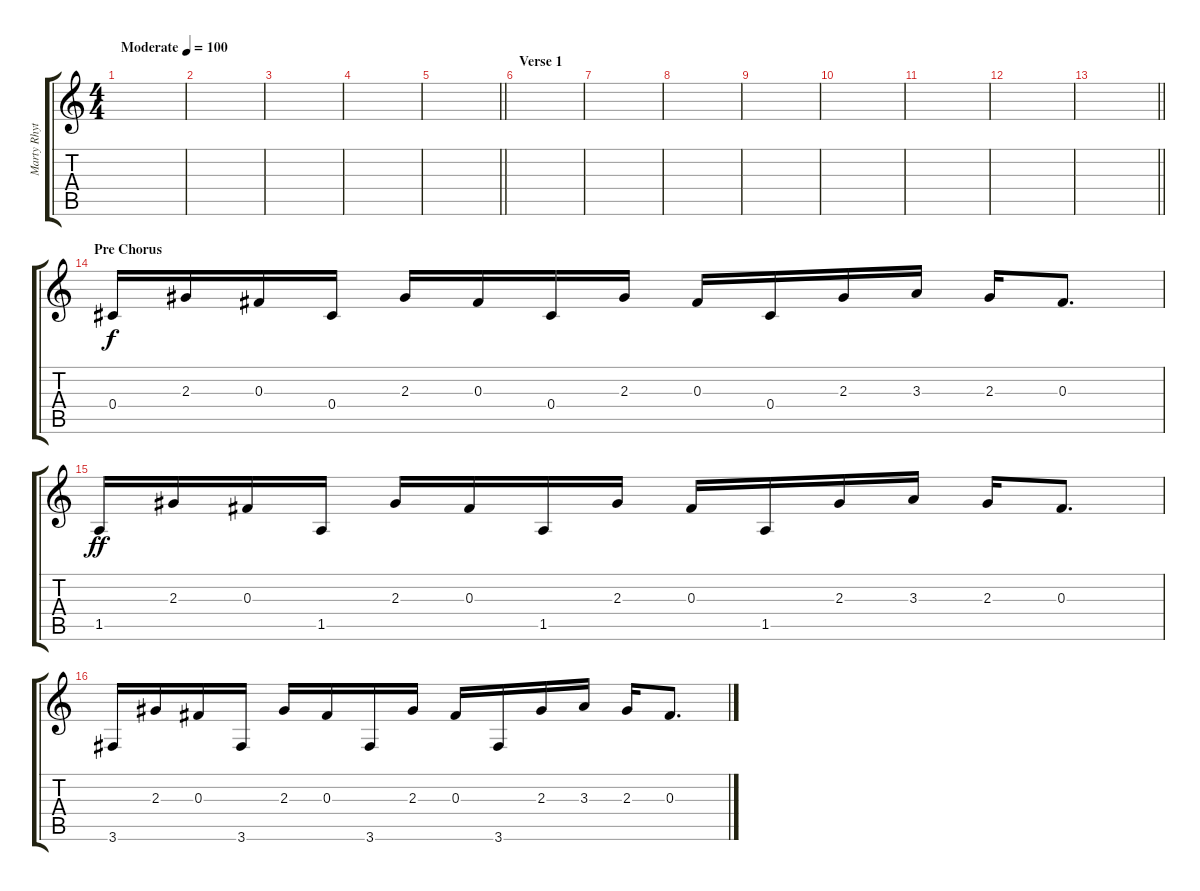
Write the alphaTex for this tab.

\track ("Marty Rhythm" "Marty Rhyt") {instrument distortionguitar}
\staff {score tabs}
\tuning (Eb4 Bb3 Gb3 Db3 Ab2 Eb2) {hide}
\ts (4 4)
\tempo (100 "Moderate")
\clef g2
\ks c
|
|
|
|
\barLineRight lightlight
|
\section ("" "Verse 1")
|
|
|
|
|
|
|
\barLineRight lightlight
|
\section ("" "Pre Chorus")
0.4.16 2.3.16 0.3.16 0.4.16 2.3.16 0.3.16 0.4.16 2.3.16 0.3.16 0.4.16 2.3.16 3.3.16 2.3.16 0.3.8{d} |
1.5.16{dy ff} 2.3.16 0.3.16 1.5.16 2.3.16 0.3.16 1.5.16 2.3.16 0.3.16 1.5.16 2.3.16 3.3.16 2.3.16 0.3.8{d} |
3.6.16 2.3.16 0.3.16 3.6.16 2.3.16 0.3.16 3.6.16 2.3.16 0.3.16 3.6.16 2.3.16 3.3.16 2.3.16 0.3.8{d}
